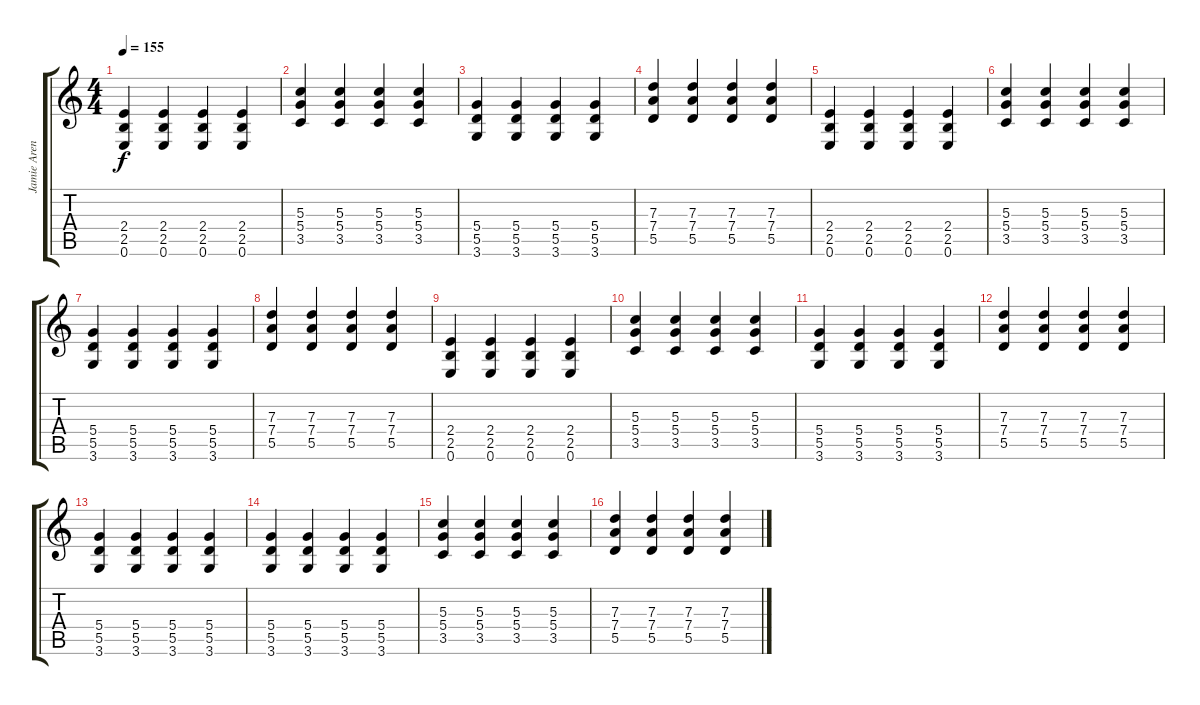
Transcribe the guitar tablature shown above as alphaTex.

\track ("Jamie Arentzen" "Jamie Aren") {instrument distortionguitar}
\staff {score tabs}
\tuning (E4 B3 G3 D3 A2 E2) {hide}
\ts (4 4)
\tempo 155
\clef g2
\ks c
(2.4 2.5 0.6).4{dy f} (2.4 2.5 0.6).4 (2.4 2.5 0.6).4 (2.4 2.5 0.6).4 |
(5.3 5.4 3.5).4 (5.3 5.4 3.5).4 (5.3 5.4 3.5).4 (5.3 5.4 3.5).4 |
(5.4 5.5 3.6).4 (5.4 5.5 3.6).4 (5.4 5.5 3.6).4 (5.4 5.5 3.6).4 |
(7.3 7.4 5.5).4 (7.3 7.4 5.5).4 (7.3 7.4 5.5).4 (7.3 7.4 5.5).4 |
(2.4 2.5 0.6).4 (2.4 2.5 0.6).4 (2.4 2.5 0.6).4 (2.4 2.5 0.6).4 |
(5.3 5.4 3.5).4 (5.3 5.4 3.5).4 (5.3 5.4 3.5).4 (5.3 5.4 3.5).4 |
(5.4 5.5 3.6).4 (5.4 5.5 3.6).4 (5.4 5.5 3.6).4 (5.4 5.5 3.6).4 |
(7.3 7.4 5.5).4 (7.3 7.4 5.5).4 (7.3 7.4 5.5).4 (7.3 7.4 5.5).4 |
(2.4 2.5 0.6).4 (2.4 2.5 0.6).4 (2.4 2.5 0.6).4 (2.4 2.5 0.6).4 |
(5.3 5.4 3.5).4 (5.3 5.4 3.5).4 (5.3 5.4 3.5).4 (5.3 5.4 3.5).4 |
(5.4 5.5 3.6).4 (5.4 5.5 3.6).4 (5.4 5.5 3.6).4 (5.4 5.5 3.6).4 |
(7.3 7.4 5.5).4 (7.3 7.4 5.5).4 (7.3 7.4 5.5).4 (7.3 7.4 5.5).4 |
(5.4 5.5 3.6).4 (5.4 5.5 3.6).4 (5.4 5.5 3.6).4 (5.4 5.5 3.6).4 |
(5.4 5.5 3.6).4 (5.4 5.5 3.6).4 (5.4 5.5 3.6).4 (5.4 5.5 3.6).4 |
(5.3 5.4 3.5).4 (5.3 5.4 3.5).4 (5.3 5.4 3.5).4 (5.3 5.4 3.5).4 |
(7.3 7.4 5.5).4 (7.3 7.4 5.5).4 (7.3 7.4 5.5).4 (7.3 7.4 5.5).4
